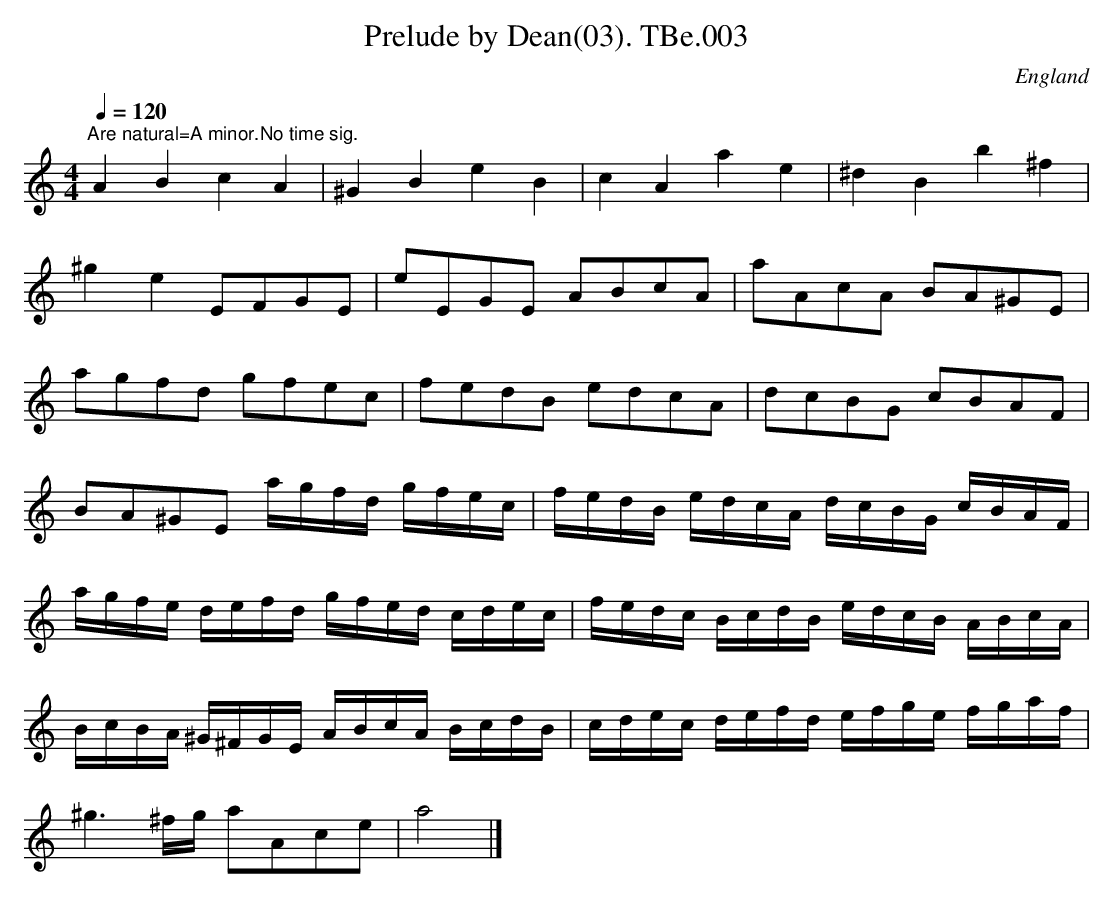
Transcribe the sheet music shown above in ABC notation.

X:1
T:Prelude by Dean(03). TBe.003
M:4/4
L:1/16
Q:1/4=120
O:England
notC:Mr. Thomas Dean
K:A minor
"^Are natural=A minor.No time sig."\
A4B4c4A4 | ^G4B4e4B4 | c4A4a4e4 | ^d4B4b4^f4 |!
^g4e4 E2F2G2E2 | e2E2G2E2 A2B2c2A2 | a2A2c2A2 B2A2^G2E2 |!
a2g2f2d2 g2f2e2c2 | f2e2d2B2 e2d2c2A2 | d2c2B2G2 c2B2A2F2 |!
B2A2^G2E2 agfd gfec | fedB edcA dcBG cBAF |!
agfe defd gfed cdec | fedc BcdB edcB ABcA |!
BcBA ^G^FGE ABcA BcdB |\
cdec defd efge fgaf |!
^g6 ^fg a2A2c2e2 | a8 |]
